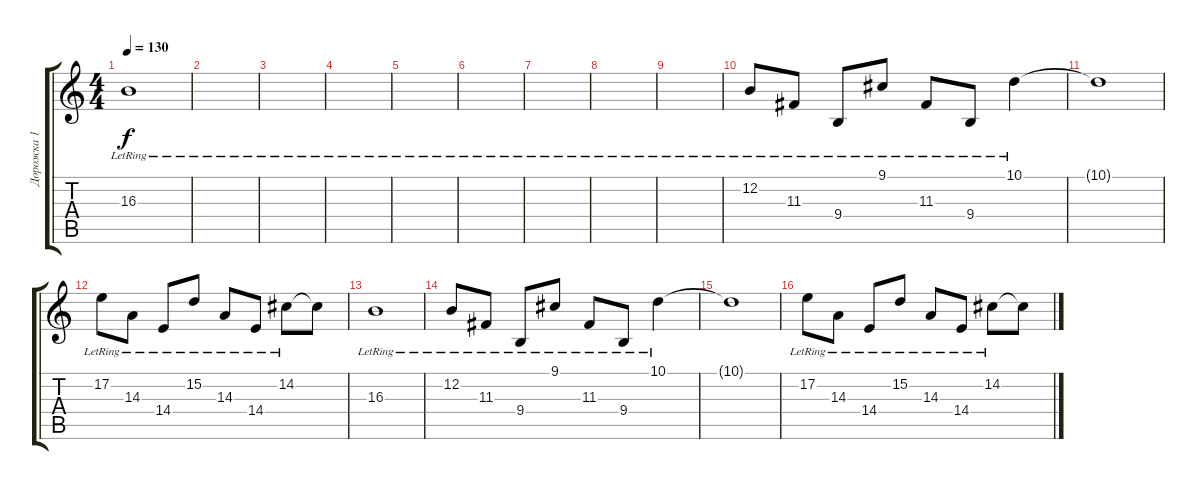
\track ("Дорожка 1" "Дорожка 1") {instrument acousticgrandpiano}
\staff {score tabs}
\tuning (E4 B3 G3 D3 A2 E2) {hide}
\ts (4 4)
\tempo 130
\clef g2
\ks c
16.3{lr}.1{dy f} |
|
|
|
|
|
|
|
|
12.2{lr}.8 11.3{lr}.8 9.4{lr}.8 9.1{lr}.8 11.3{lr}.8 9.4{lr}.8 10.1{lr}.4 |
10.1{t}.1 |
17.2{lr}.8 14.3{lr}.8 14.4{lr}.8 15.2{lr}.8 14.3{lr}.8 14.4{lr}.8 14.2{lr}.8 14.2{t}.8 |
16.3{lr}.1 |
12.2{lr}.8 11.3{lr}.8 9.4{lr}.8 9.1{lr}.8 11.3{lr}.8 9.4{lr}.8 10.1{lr}.4 |
10.1{t}.1 |
17.2{lr}.8 14.3{lr}.8 14.4{lr}.8 15.2{lr}.8 14.3{lr}.8 14.4{lr}.8 14.2{lr}.8 14.2{t}.8
